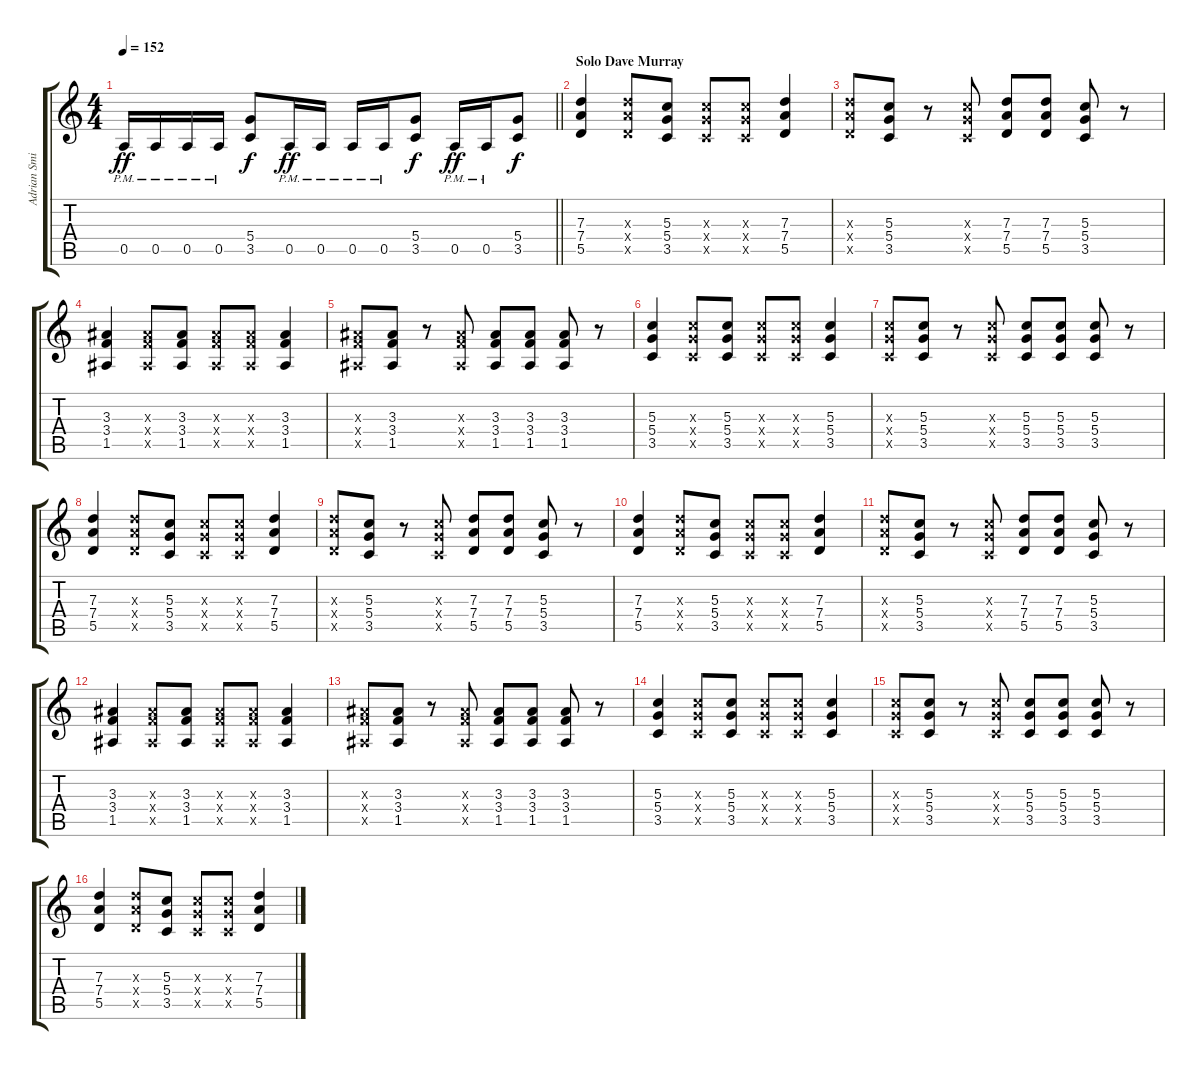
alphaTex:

\track ("Adrian Smith" "Adrian Smi") {instrument distortionguitar}
\staff {score tabs}
\tuning (E4 B3 G3 D3 A2 E2) {hide}
\ts (4 4)
\tempo 152
\clef g2
\barLineRight lightlight
\ks c
0.5{pm}.16{dy ff} 0.5{pm}.16 0.5{pm}.16 0.5{pm}.16 (5.4 3.5).8{dy f} 0.5{pm}.16{dy ff} 0.5{pm}.16 0.5{pm}.16 0.5{pm}.16 (5.4 3.5).8{dy f} 0.5{pm}.16{dy ff} 0.5{pm}.16 (5.4 3.5).8{dy f} |
\section ("" "Solo Dave Murray")
(7.3 7.4 5.5).4 (7.3{x} 7.4{x} 5.5{x}).8 (5.3 5.4 3.5).8 (5.3{x} 5.4{x} 3.5{x}).8 (5.3{x} 5.4{x} 3.5{x}).8 (7.3 7.4 5.5).4 |
(7.3{x} 7.4{x} 5.5{x}).8 (5.3 5.4 3.5).8 r.8 (5.3{x} 5.4{x} 3.5{x}).8 (7.3 7.4 5.5).8 (7.3 7.4 5.5).8 (5.3 5.4 3.5).8 r.8 |
(3.3 3.4 1.5).4 (3.3{x} 3.4{x} 1.5{x}).8 (3.3 3.4 1.5).8 (3.3{x} 3.4{x} 1.5{x}).8 (3.3{x} 3.4{x} 1.5{x}).8 (3.3 3.4 1.5).4 |
(3.3{x} 3.4{x} 1.5{x}).8 (3.3 3.4 1.5).8 r.8 (3.3{x} 3.4{x} 1.5{x}).8 (3.3 3.4 1.5).8 (3.3 3.4 1.5).8 (3.3 3.4 1.5).8 r.8 |
(5.3 5.4 3.5).4 (5.3{x} 5.4{x} 3.5{x}).8 (5.3 5.4 3.5).8 (5.3{x} 5.4{x} 3.5{x}).8 (5.3{x} 5.4{x} 3.5{x}).8 (5.3 5.4 3.5).4 |
(5.3{x} 5.4{x} 3.5{x}).8 (5.3 5.4 3.5).8 r.8 (5.3{x} 5.4{x} 3.5{x}).8 (5.3 5.4 3.5).8 (5.3 5.4 3.5).8 (5.3 5.4 3.5).8 r.8 |
(7.3 7.4 5.5).4 (7.3{x} 7.4{x} 5.5{x}).8 (5.3 5.4 3.5).8 (5.3{x} 5.4{x} 3.5{x}).8 (5.3{x} 5.4{x} 3.5{x}).8 (7.3 7.4 5.5).4 |
(7.3{x} 7.4{x} 5.5{x}).8 (5.3 5.4 3.5).8 r.8 (5.3{x} 5.4{x} 3.5{x}).8 (7.3 7.4 5.5).8 (7.3 7.4 5.5).8 (5.3 5.4 3.5).8 r.8 |
(7.3 7.4 5.5).4 (7.3{x} 7.4{x} 5.5{x}).8 (5.3 5.4 3.5).8 (5.3{x} 5.4{x} 3.5{x}).8 (5.3{x} 5.4{x} 3.5{x}).8 (7.3 7.4 5.5).4 |
(7.3{x} 7.4{x} 5.5{x}).8 (5.3 5.4 3.5).8 r.8 (5.3{x} 5.4{x} 3.5{x}).8 (7.3 7.4 5.5).8 (7.3 7.4 5.5).8 (5.3 5.4 3.5).8 r.8 |
(3.3 3.4 1.5).4 (3.3{x} 3.4{x} 1.5{x}).8 (3.3 3.4 1.5).8 (3.3{x} 3.4{x} 1.5{x}).8 (3.3{x} 3.4{x} 1.5{x}).8 (3.3 3.4 1.5).4 |
(3.3{x} 3.4{x} 1.5{x}).8 (3.3 3.4 1.5).8 r.8 (3.3{x} 3.4{x} 1.5{x}).8 (3.3 3.4 1.5).8 (3.3 3.4 1.5).8 (3.3 3.4 1.5).8 r.8 |
(5.3 5.4 3.5).4 (5.3{x} 5.4{x} 3.5{x}).8 (5.3 5.4 3.5).8 (5.3{x} 5.4{x} 3.5{x}).8 (5.3{x} 5.4{x} 3.5{x}).8 (5.3 5.4 3.5).4 |
(5.3{x} 5.4{x} 3.5{x}).8 (5.3 5.4 3.5).8 r.8 (5.3{x} 5.4{x} 3.5{x}).8 (5.3 5.4 3.5).8 (5.3 5.4 3.5).8 (5.3 5.4 3.5).8 r.8 |
(7.3 7.4 5.5).4 (7.3{x} 7.4{x} 5.5{x}).8 (5.3 5.4 3.5).8 (5.3{x} 5.4{x} 3.5{x}).8 (5.3{x} 5.4{x} 3.5{x}).8 (7.3 7.4 5.5).4
